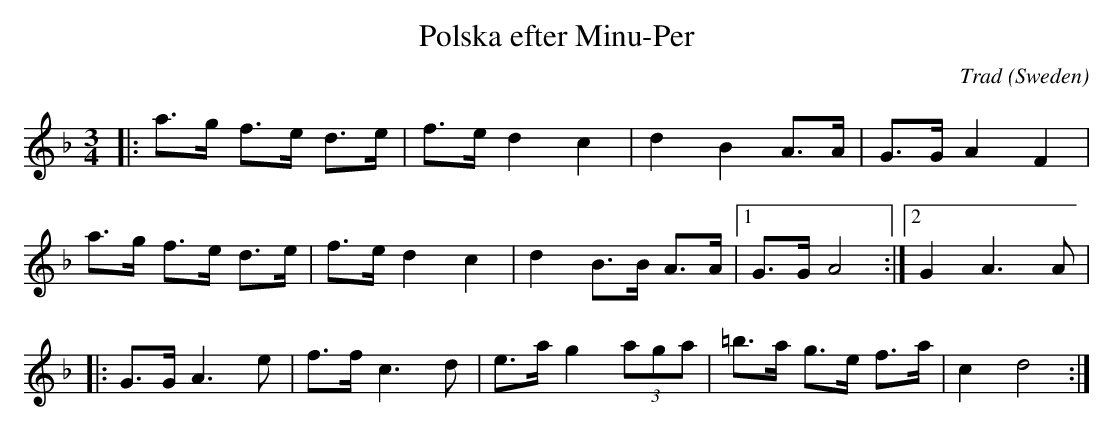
X:1
T:Polska efter Minu-Per
C: Trad
L:1/8
M:3/4
O: Sweden
K:Dmin
|:a>g f>e d>e | f>e d2 c2|d2 B2 A>A|G>G A2 F2|
a>g f>e d>e | f>e d2 c2|d2 B>B A>A|1G>G A4 :|2G2 A3A|
|:G>G A3e|f>f c3d|e>ag2(3aga |=b>a g>e f>a|c2 d4:|
